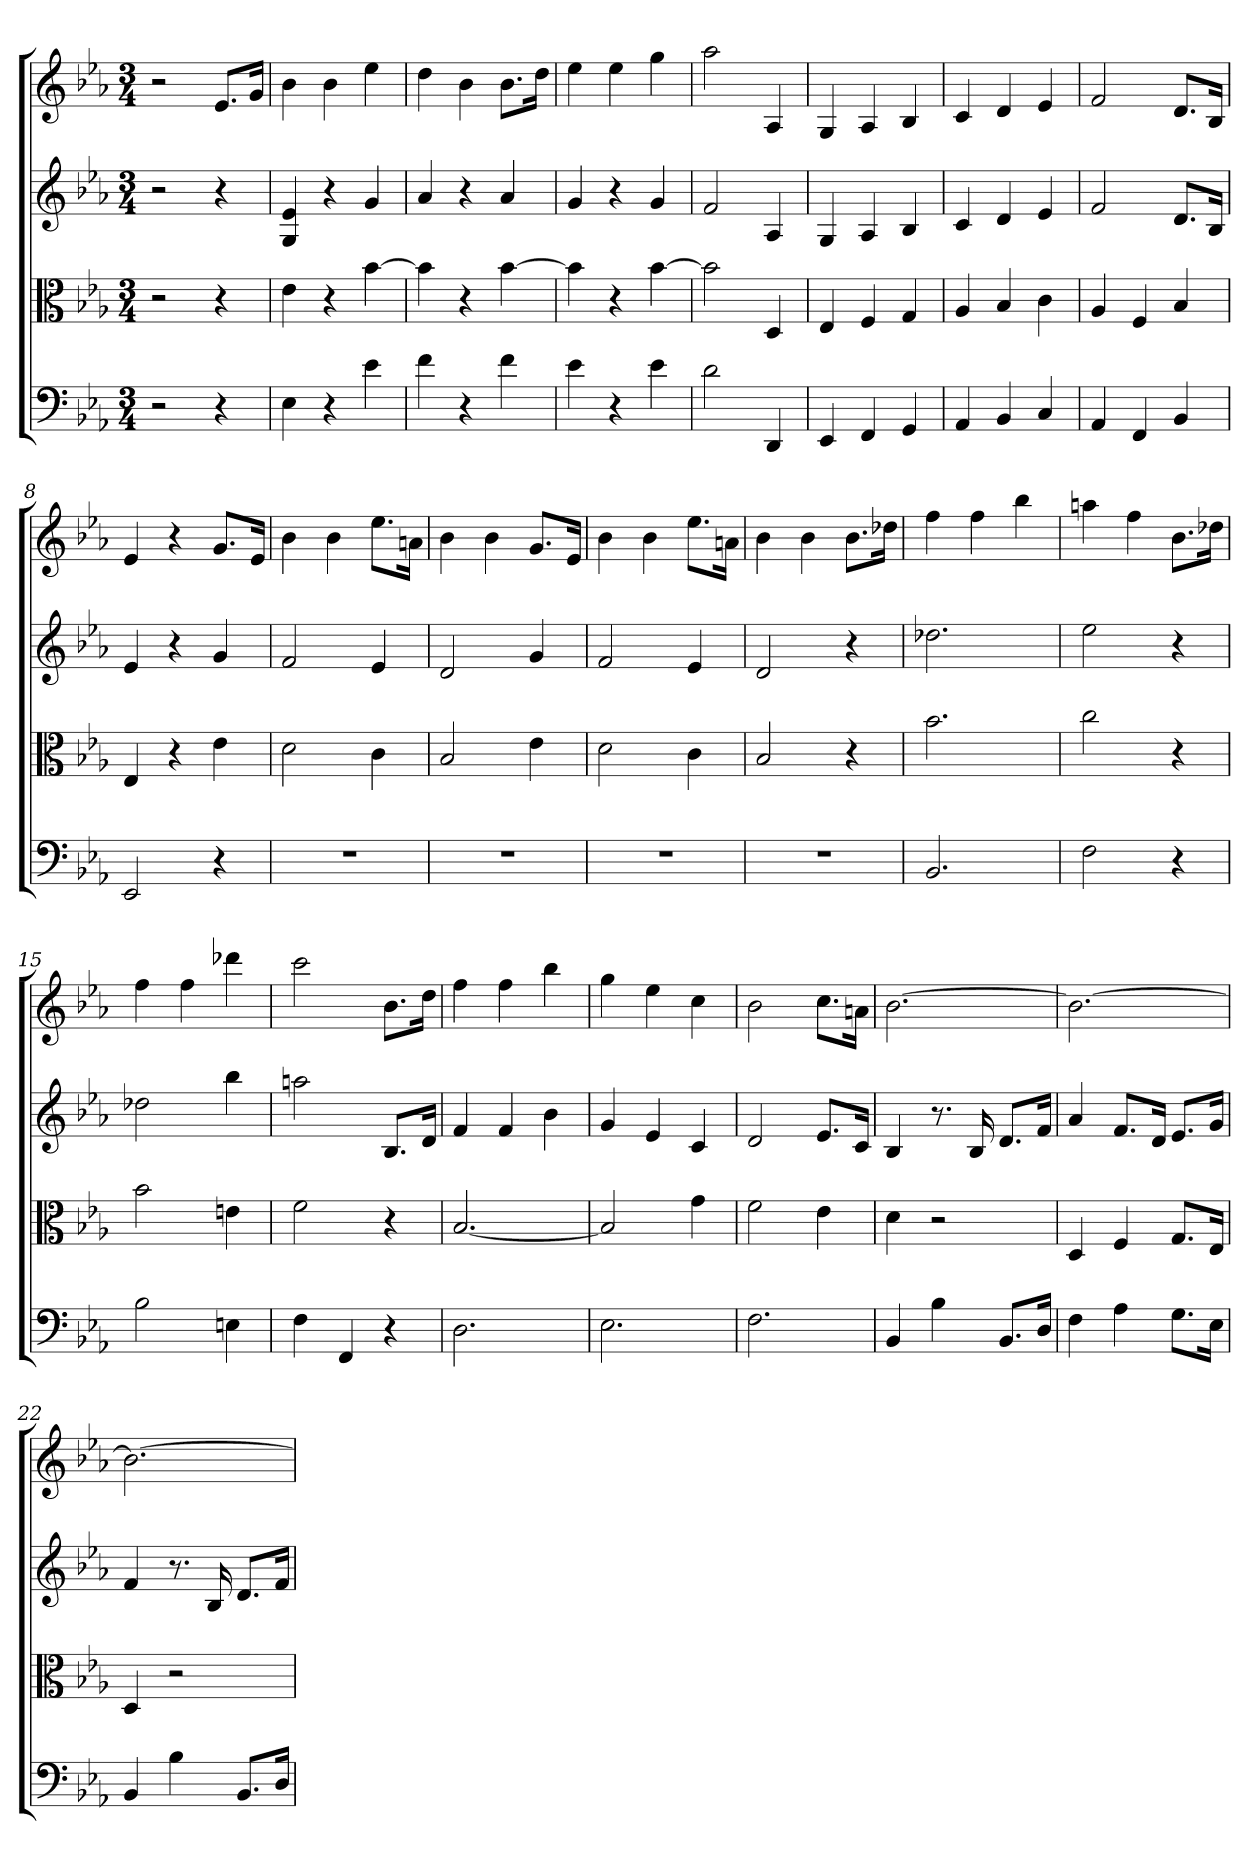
**kern	**kern	**kern	**kern
*part4	*part3	*part2	*part1
*staff4	*staff3	*staff2	*staff1
*clefF4	*clefC3	*	*
*k[b-e-a-]	*k[b-e-a-]	*k[b-e-a-]	*k[b-e-a-]
*E-:	*E-:	*E-:	*E-:
*M3/4	*M3/4	*M3/4	*M3/4
=	=	=	=
2r	2r	2r	2r
4r	4r	4r	8.e-L
.	.	.	16gJk
=1	=1	=1	=1
4E-	4e-	4G 4e-	4b-
4r	4r	4r	4b-
4e-	[4b-	4g	4ee-
=2	=2	=2	=2
4f	4b-]	4a-	4dd
4r	4r	4r	4b-
4f	[4b-	4a-	8.b-L
.	.	.	16ddJk
=3	=3	=3	=3
4e-	4b-]	4g	4ee-
4r	4r	4r	4ee-
4e-	[4b-	4g	4gg
=4	=4	=4	=4
2d	2b-]	2f	2aa-
4DD	4D	4A-	4A-
=5	=5	=5	=5
4EE-	4E-	4G	4G
4FF	4F	4A-	4A-
4GG	4G	4B-	4B-
=6	=6	=6	=6
4AA-	4A-	4c	4c
4BB-	4B-	4d	4d
4C	4c	4e-	4e-
=7	=7	=7	=7
4AA-	4A-	2f	2f
4FF	4F	.	.
4BB-	4B-	8.dL	8.dL
.	.	16B-Jk	16B-Jk
=8	=8	=8	=8
2EE-	4E-	4e-	4e-
.	4r	4r	4r
4r	4e-	4g	8.gL
.	.	.	16e-Jk
=9	=9	=9	=9
2.r	2d	2f	4b-
.	.	.	4b-
.	4c	4e-	8.ee-L
.	.	.	16anJk
=10	=10	=10	=10
2.r	2B-	2d	4b-
.	.	.	4b-
.	4e-	4g	8.gL
.	.	.	16e-Jk
=11	=11	=11	=11
2.r	2d	2f	4b-
.	.	.	4b-
.	4c	4e-	8.ee-L
.	.	.	16anJk
=12	=12	=12	=12
2.r	2B-	2d	4b-
.	.	.	4b-
.	4r	4r	8.b-L
.	.	.	16dd-XJk
=13	=13	=13	=13
2.BB-	2.b-	2.dd-X	4ff
.	.	.	4ff
.	.	.	4bb-
=14	=14	=14	=14
2F	2cc	2ee-	4aan
.	.	.	4ff
4r	4r	4r	8.b-L
.	.	.	16dd-XJk
=15	=15	=15	=15
2B-	2b-	2dd-X	4ff
.	.	.	4ff
4En	4en	4bb-	4ddd-X
=16	=16	=16	=16
4F	2f	2aan	2ccc
4FF	.	.	.
4r	4r	8.B-L	8.b-L
.	.	16dJk	16ddJk
=17	=17	=17	=17
2.D	[2.B-	4f	4ff
.	.	4f	4ff
.	.	4b-	4bb-
=18	=18	=18	=18
2.E-	2B-]	4g	4gg
.	.	4e-	4ee-
.	4g	4c	4cc
=19	=19	=19	=19
2.F	2f	2d	2b-
.	4e-	8.e-L	8.ccL
.	.	16cJk	16anJk
=20	=20	=20	=20
4BB-	4d	4B-	[2.b-
4B-	2r	8.r	.
.	.	16B-	.
8.BB-/L	.	8.dL	.
16D/Jk	.	16fJk	.
=21	=21	=21	=21
4F	4D	4a-	2.b-_
4A-	4F	8.fL	.
.	.	16dJk	.
8.G\L	8.G/L	8.e-L	.
16E-\Jk	16E-/Jk	16gJk	.
=22	=22	=22	=22
4BB-	4D	4f	2.b-_
4B-	2r	8.r	.
.	.	16B-	.
8.BB-/L	.	8.dL	.
16D/Jk	.	16fJk	.
=	=	=	=
*-	*-	*-	*-
